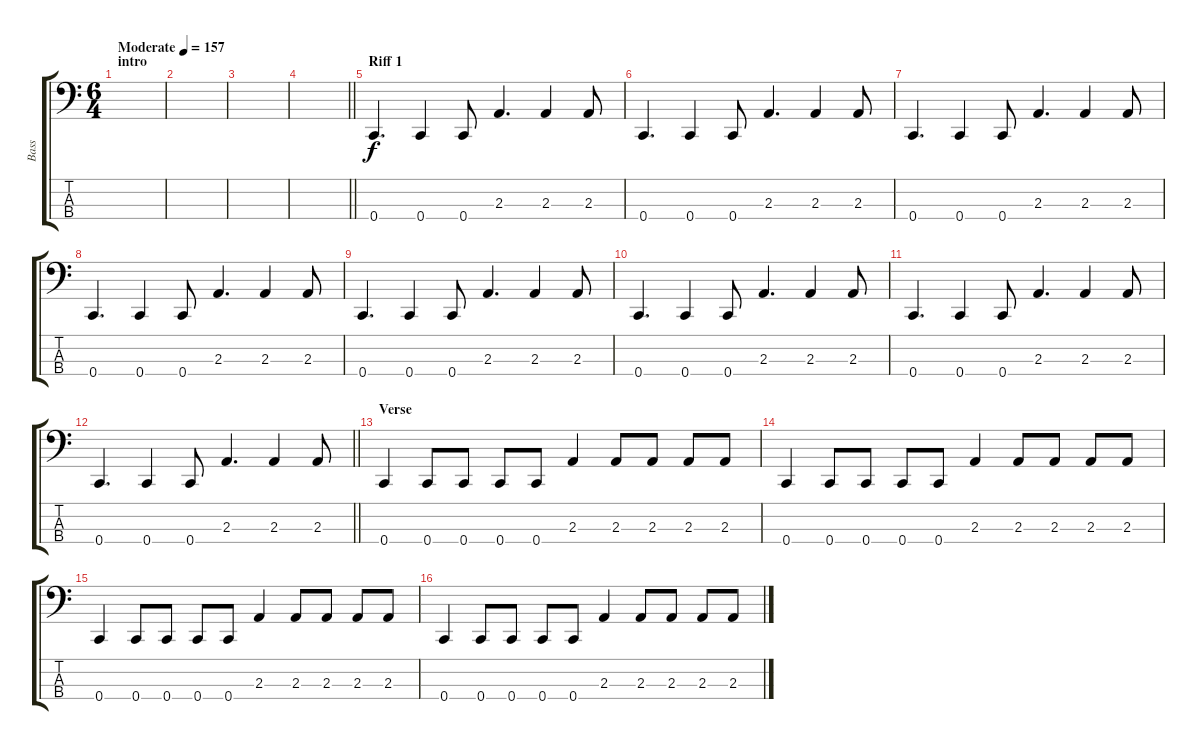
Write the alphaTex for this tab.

\track ("Bass" "Bass") {instrument electricbassfinger}
\staff {score tabs}
\tuning (G2 C2 G1 C1) {hide}
\ts (6 4)
\section ("" "intro")
\tempo (157 "Moderate")
\clef f4
\ks c
|
|
|
\barLineRight lightlight
|
\section ("" "Riff 1")
0.4.4{d} 0.4.4 0.4.8 2.3.4{d} 2.3.4 2.3.8 |
0.4.4{d} 0.4.4 0.4.8 2.3.4{d} 2.3.4 2.3.8 |
0.4.4{d} 0.4.4 0.4.8 2.3.4{d} 2.3.4 2.3.8 |
0.4.4{d} 0.4.4 0.4.8 2.3.4{d} 2.3.4 2.3.8 |
0.4.4{d} 0.4.4 0.4.8 2.3.4{d} 2.3.4 2.3.8 |
0.4.4{d} 0.4.4 0.4.8 2.3.4{d} 2.3.4 2.3.8 |
0.4.4{d} 0.4.4 0.4.8 2.3.4{d} 2.3.4 2.3.8 |
\barLineRight lightlight
0.4.4{d} 0.4.4 0.4.8 2.3.4{d} 2.3.4 2.3.8 |
\section ("" "Verse")
0.4.4 0.4.8 0.4.8 0.4.8 0.4.8 2.3.4 2.3.8 2.3.8 2.3.8 2.3.8 |
0.4.4 0.4.8 0.4.8 0.4.8 0.4.8 2.3.4 2.3.8 2.3.8 2.3.8 2.3.8 |
0.4.4 0.4.8 0.4.8 0.4.8 0.4.8 2.3.4 2.3.8 2.3.8 2.3.8 2.3.8 |
0.4.4 0.4.8 0.4.8 0.4.8 0.4.8 2.3.4 2.3.8 2.3.8 2.3.8 2.3.8
